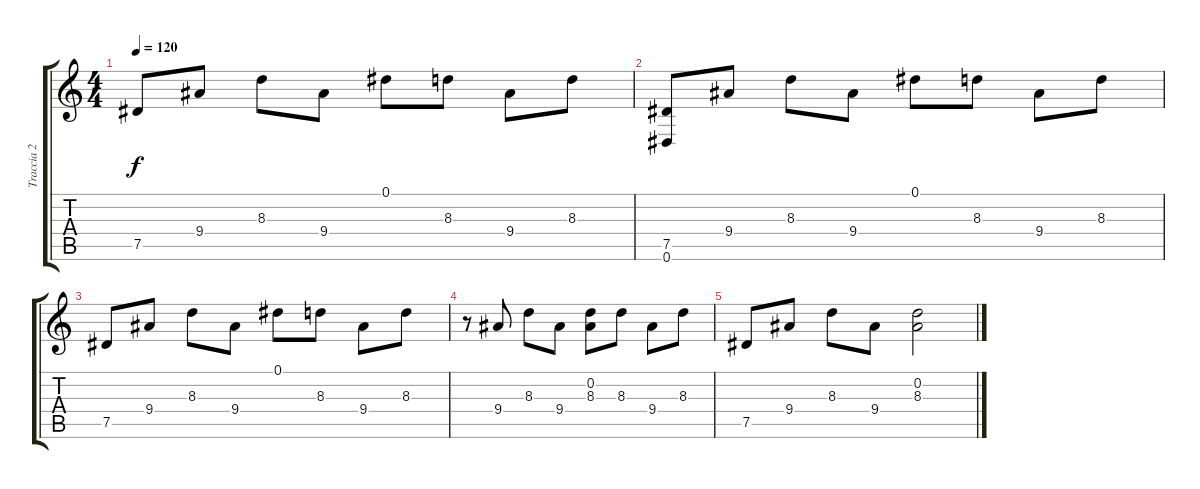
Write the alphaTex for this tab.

\track ("Traccia 2" "Traccia 2") {instrument acousticguitarsteel}
\staff {score tabs}
\tuning (Eb4 Bb3 Gb3 Db3 Ab2 Eb2) {hide}
\ts (4 4)
\tempo 120
\clef g2
\ks c
7.5.8{dy f} 9.4.8 8.3.8 9.4.8 0.1.8 8.3.8 9.4.8 8.3.8 |
(7.5 0.6).8 9.4.8 8.3.8 9.4.8 0.1.8 8.3.8 9.4.8 8.3.8 |
7.5.8 9.4.8 8.3.8 9.4.8 0.1.8 8.3.8 9.4.8 8.3.8 |
r.8 9.4.8 8.3.8 9.4.8 (0.2 8.3).8 8.3.8 9.4.8 8.3.8 |
7.5.8 9.4.8 8.3.8 9.4.8 (0.2 8.3).2
